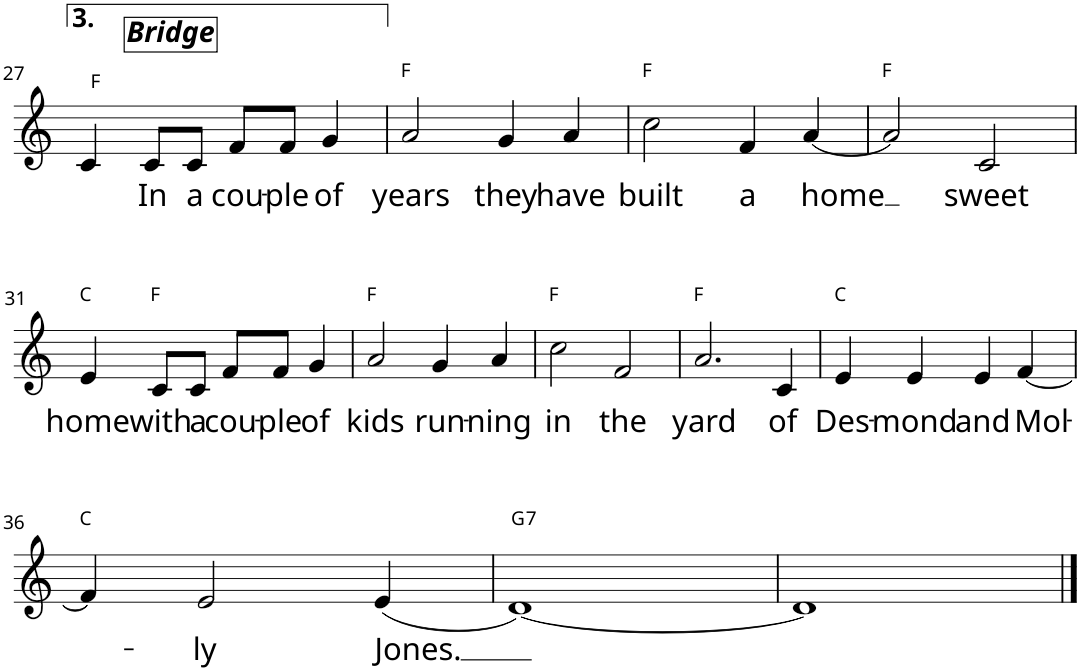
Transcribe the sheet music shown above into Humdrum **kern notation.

**kern	**text	**harte
*part1	*part1	*part1
*staff1	*staff1	*
*I"Voice	*	*
*I'Vo.	*	*
!!LO:PB:g=z
*clefG2	*	*
*k[]	*	*
*M4/4	*	*
=27	=27	=27
4c/	.	F:maj
!LO:TX:a:Bi:t=Bridge	!	!
!	!LO:LY:b	!
8c/L	In	.
!	!LO:LY:b	!
8c/J	a	.
!	!LO:LY:b	!
8f/L	cou-	.
!	!LO:LY:b	!
8f/J	-ple	.
!	!LO:LY:b	!
4g/	of	.
=28	=28	=28
!	!LO:LY:b	!
2a/	years	F:maj
!	!LO:LY:b	!
4g/	they	.
!	!LO:LY:b	!
4a/	have	.
=29	=29	=29
!	!LO:LY:b	!
2cc\	built	F:maj
!	!LO:LY:b	!
4f/	a	.
!	!LO:LY:b	!
[4a/	home	.
=30	=30	=30
2a/]	.	F:maj
!	!LO:LY:b	!
2c/	sweet	.
!!LO:LB:g=z
=31	=31	=31
!	!LO:LY:b	!
4e/	home	C:maj
!	!LO:LY:b	!
8c/L	with	F:maj
!	!LO:LY:b	!
8c/J	a	.
!	!LO:LY:b	!
8f/L	cou-	.
!	!LO:LY:b	!
8f/J	-ple	.
!	!LO:LY:b	!
4g/	of	.
=32	=32	=32
!	!LO:LY:b	!
2a/	kids	F:maj
!	!LO:LY:b	!
4g/	run-	.
!	!LO:LY:b	!
4a/	-ning	.
=33	=33	=33
!	!LO:LY:b	!
2cc\	in	F:maj
!	!LO:LY:b	!
2f/	the	.
=34	=34	=34
!	!LO:LY:b	!
2.a/	yard	F:maj
!	!LO:LY:b	!
4c/	of	.
=35	=35	=35
!	!LO:LY:b	!
4e/	Des-	C:maj
!	!LO:LY:b	!
4e/	-mond	.
!	!LO:LY:b	!
4e/	and	.
!	!LO:LY:b	!
[4f/	Mol-	.
!!LO:LB:g=z
=36	=36	=36
4f/]	.	C:maj
!	!LO:LY:b	!
2e/	-ly	.
!	!LO:LY:b	!
(4e/	Jones.	.
=37	=37	=37
!	!	!LO:H:kt=7
[1d)	.	G:7
=38	=38	=38
1d]	.	.
==	==	==
*-	*-	*-
